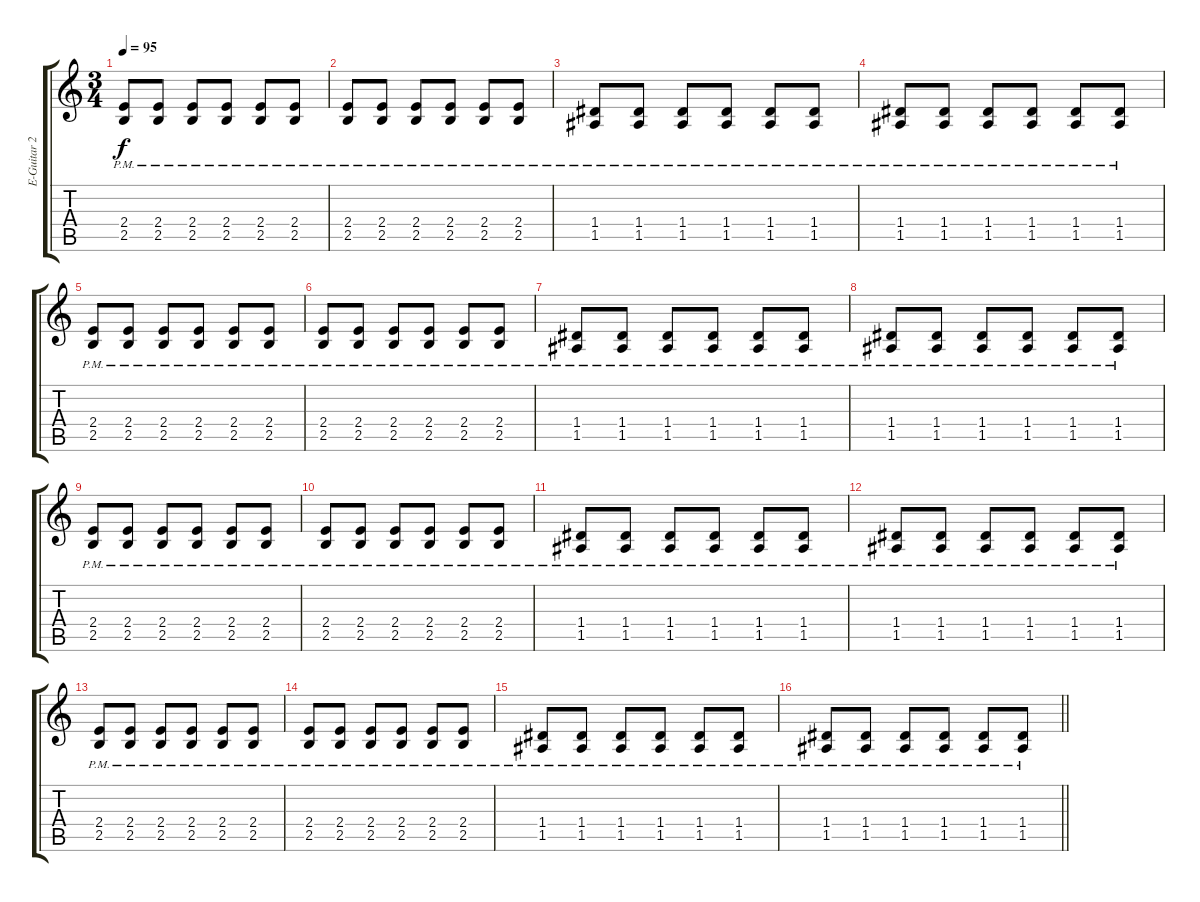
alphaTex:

\track ("E-Guitar 2" "E-Guitar 2") {instrument distortionguitar}
\staff {score tabs}
\tuning (E4 B3 G3 D3 A2 E2) {hide}
\ts (3 4)
\tempo 95
\clef g2
\ks c
(2.4{pm} 2.5{pm}).8{dy f} (2.4{pm} 2.5{pm}).8 (2.4{pm} 2.5{pm}).8 (2.4{pm} 2.5{pm}).8 (2.4{pm} 2.5{pm}).8 (2.4{pm} 2.5{pm}).8 |
(2.4{pm} 2.5{pm}).8 (2.4{pm} 2.5{pm}).8 (2.4{pm} 2.5{pm}).8 (2.4{pm} 2.5{pm}).8 (2.4{pm} 2.5{pm}).8 (2.4{pm} 2.5{pm}).8 |
(1.4{pm} 1.5{pm}).8 (1.4{pm} 1.5{pm}).8 (1.4{pm} 1.5{pm}).8 (1.4{pm} 1.5{pm}).8 (1.4{pm} 1.5{pm}).8 (1.4{pm} 1.5{pm}).8 |
(1.4{pm} 1.5{pm}).8 (1.4{pm} 1.5{pm}).8 (1.4{pm} 1.5{pm}).8 (1.4{pm} 1.5{pm}).8 (1.4{pm} 1.5{pm}).8 (1.4{pm} 1.5{pm}).8 |
(2.4{pm} 2.5{pm}).8 (2.4{pm} 2.5{pm}).8 (2.4{pm} 2.5{pm}).8 (2.4{pm} 2.5{pm}).8 (2.4{pm} 2.5{pm}).8 (2.4{pm} 2.5{pm}).8 |
(2.4{pm} 2.5{pm}).8 (2.4{pm} 2.5{pm}).8 (2.4{pm} 2.5{pm}).8 (2.4{pm} 2.5{pm}).8 (2.4{pm} 2.5{pm}).8 (2.4{pm} 2.5{pm}).8 |
(1.4{pm} 1.5{pm}).8 (1.4{pm} 1.5{pm}).8 (1.4{pm} 1.5{pm}).8 (1.4{pm} 1.5{pm}).8 (1.4{pm} 1.5{pm}).8 (1.4{pm} 1.5{pm}).8 |
(1.4{pm} 1.5{pm}).8 (1.4{pm} 1.5{pm}).8 (1.4{pm} 1.5{pm}).8 (1.4{pm} 1.5{pm}).8 (1.4{pm} 1.5{pm}).8 (1.4{pm} 1.5{pm}).8 |
(2.4{pm} 2.5{pm}).8 (2.4{pm} 2.5{pm}).8 (2.4{pm} 2.5{pm}).8 (2.4{pm} 2.5{pm}).8 (2.4{pm} 2.5{pm}).8 (2.4{pm} 2.5{pm}).8 |
(2.4{pm} 2.5{pm}).8 (2.4{pm} 2.5{pm}).8 (2.4{pm} 2.5{pm}).8 (2.4{pm} 2.5{pm}).8 (2.4{pm} 2.5{pm}).8 (2.4{pm} 2.5{pm}).8 |
(1.4{pm} 1.5{pm}).8 (1.4{pm} 1.5{pm}).8 (1.4{pm} 1.5{pm}).8 (1.4{pm} 1.5{pm}).8 (1.4{pm} 1.5{pm}).8 (1.4{pm} 1.5{pm}).8 |
(1.4{pm} 1.5{pm}).8 (1.4{pm} 1.5{pm}).8 (1.4{pm} 1.5{pm}).8 (1.4{pm} 1.5{pm}).8 (1.4{pm} 1.5{pm}).8 (1.4{pm} 1.5{pm}).8 |
(2.4{pm} 2.5{pm}).8 (2.4{pm} 2.5{pm}).8 (2.4{pm} 2.5{pm}).8 (2.4{pm} 2.5{pm}).8 (2.4{pm} 2.5{pm}).8 (2.4{pm} 2.5{pm}).8 |
(2.4{pm} 2.5{pm}).8 (2.4{pm} 2.5{pm}).8 (2.4{pm} 2.5{pm}).8 (2.4{pm} 2.5{pm}).8 (2.4{pm} 2.5{pm}).8 (2.4{pm} 2.5{pm}).8 |
(1.4{pm} 1.5{pm}).8 (1.4{pm} 1.5{pm}).8 (1.4{pm} 1.5{pm}).8 (1.4{pm} 1.5{pm}).8 (1.4{pm} 1.5{pm}).8 (1.4{pm} 1.5{pm}).8 |
\barLineRight lightlight
(1.4{pm} 1.5{pm}).8 (1.4{pm} 1.5{pm}).8 (1.4{pm} 1.5{pm}).8 (1.4{pm} 1.5{pm}).8 (1.4{pm} 1.5{pm}).8 (1.4{pm} 1.5{pm}).8
